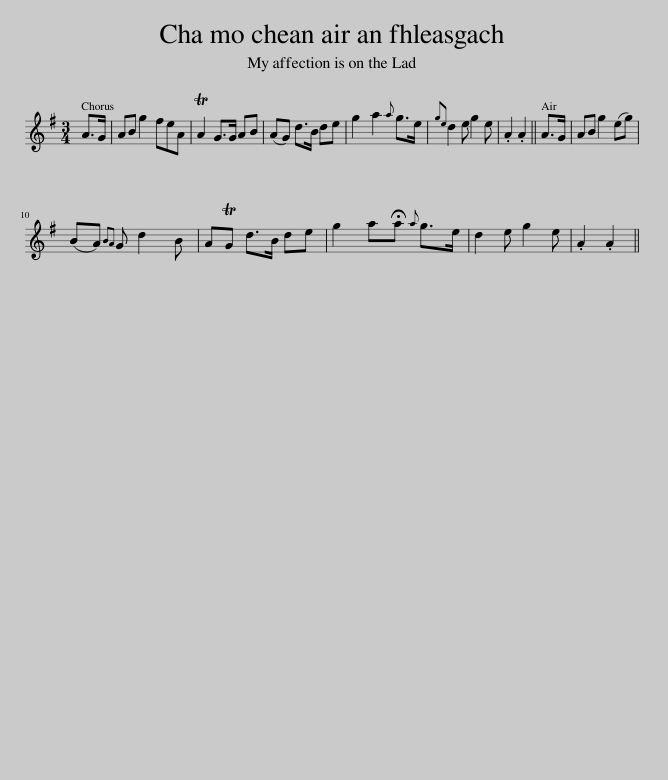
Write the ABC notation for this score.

X:1
L:1/8
M:3/4
I:linebreak $
K:G
V:1 treble
V:1
 A>G | AB g2 feA | TA2 G>G AB | (AG) d>B de | g2 a2{a} g>e | %5
{ge} d2 e g2 e | .A2 .A2 || A>G | AB g2 (eg) |$ (BA){BA} G d2 B | %10
 ATG d>B de | g2 a!fermata!a{a} g>e | d2 e g2 e | .A2 .A2 || %14
